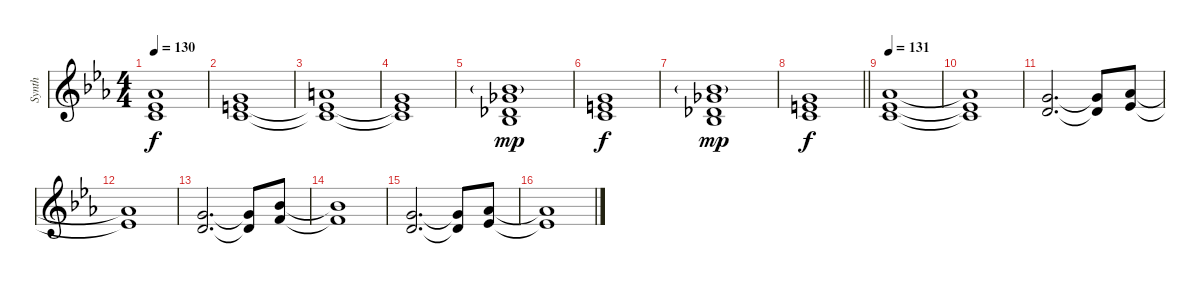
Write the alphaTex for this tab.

\track ("Synth" "Synth") {instrument stringensemble1}
\staff {score}
\tuning (E4 C4 G3 C3 G2 C2) {hide}
\ts (4 4)
\tempo 130
\clef g2
\ks cminor
(4.1 3.2 5.3).1{dy f} |
(3.1 4.2 5.3).1 |
(5.1 4.2{t} 5.3{t}).1 |
(3.1 4.2{t} 5.3{t}).1 |
(6.1{g} 6.2 6.3 10.4).1{dy mp} |
(0.1 7.2 5.3).1{dy f} |
(6.1{g} 6.2 6.3 10.4).1{dy mp} |
\barLineRight lightlight
(0.1 7.2 5.3).1{dy f} |
\tempo 131
(4.1 3.2 5.3).1 |
(4.1{t} 3.2{t} 5.3{t}).1 |
(3.1 2.2).2{d} (3.1{t} 2.2{t}).8 (4.1 3.2).8 |
(4.1{t} 3.2{t}).1 |
(3.1 2.2).2{d} (3.1{t} 2.2{t}).8 (6.1 5.2).8 |
(6.1{t} 5.2{t}).1 |
(3.1 2.2).2{d} (3.1{t} 2.2{t}).8 (4.1 3.2).8 |
(4.1{t} 3.2{t}).1
